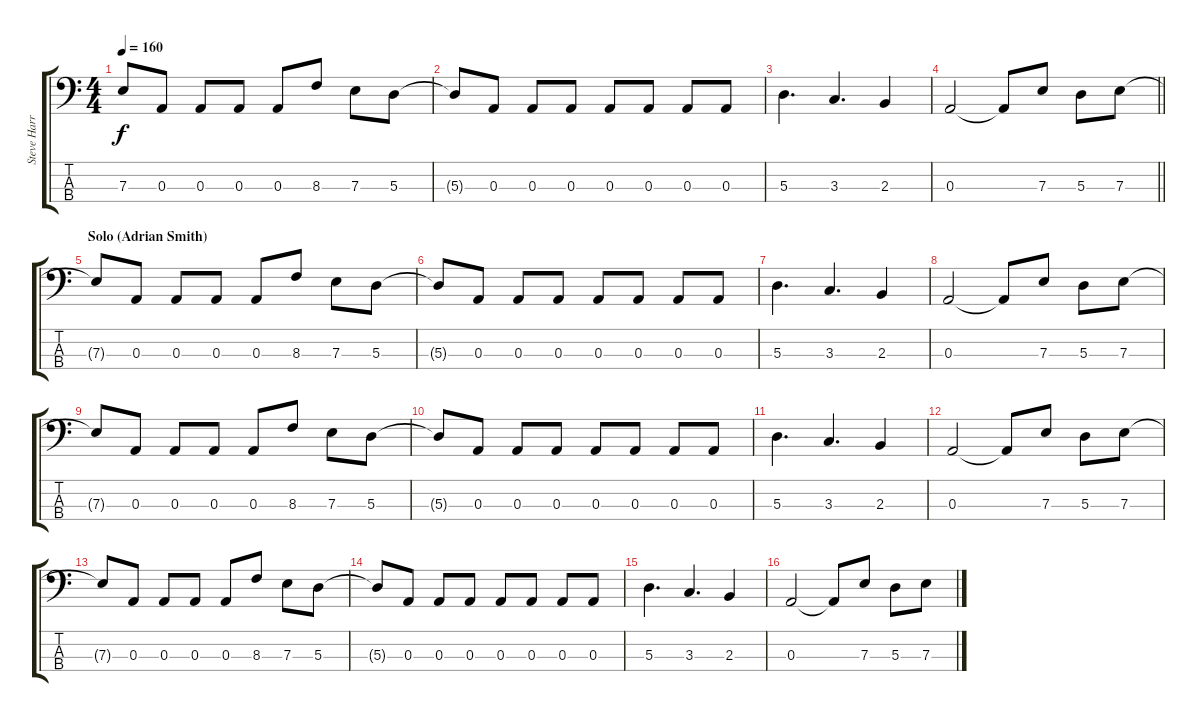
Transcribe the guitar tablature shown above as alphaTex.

\track ("Steve Harris" "Steve Harr") {instrument electricbassfinger}
\staff {score tabs}
\tuning (G2 D2 A1 E1) {hide}
\ts (4 4)
\tempo 160
\clef f4
\ks c
7.3{t}.8{dy f} 0.3.8 0.3.8 0.3.8 0.3.8 8.3.8 7.3.8 5.3.8 |
5.3{t}.8 0.3.8 0.3.8 0.3.8 0.3.8 0.3.8 0.3.8 0.3.8 |
5.3.4{d} 3.3.4{d} 2.3.4 |
\barLineRight lightlight
0.3.2 0.3{t}.8 7.3.8 5.3.8 7.3.8 |
\section ("" "Solo (Adrian Smith)")
7.3{t}.8 0.3.8 0.3.8 0.3.8 0.3.8 8.3.8 7.3.8 5.3.8 |
5.3{t}.8 0.3.8 0.3.8 0.3.8 0.3.8 0.3.8 0.3.8 0.3.8 |
5.3.4{d} 3.3.4{d} 2.3.4 |
0.3.2 0.3{t}.8 7.3.8 5.3.8 7.3.8 |
7.3{t}.8 0.3.8 0.3.8 0.3.8 0.3.8 8.3.8 7.3.8 5.3.8 |
5.3{t}.8 0.3.8 0.3.8 0.3.8 0.3.8 0.3.8 0.3.8 0.3.8 |
5.3.4{d} 3.3.4{d} 2.3.4 |
0.3.2 0.3{t}.8 7.3.8 5.3.8 7.3.8 |
7.3{t}.8 0.3.8 0.3.8 0.3.8 0.3.8 8.3.8 7.3.8 5.3.8 |
5.3{t}.8 0.3.8 0.3.8 0.3.8 0.3.8 0.3.8 0.3.8 0.3.8 |
5.3.4{d} 3.3.4{d} 2.3.4 |
0.3.2 0.3{t}.8 7.3.8 5.3.8 7.3.8
